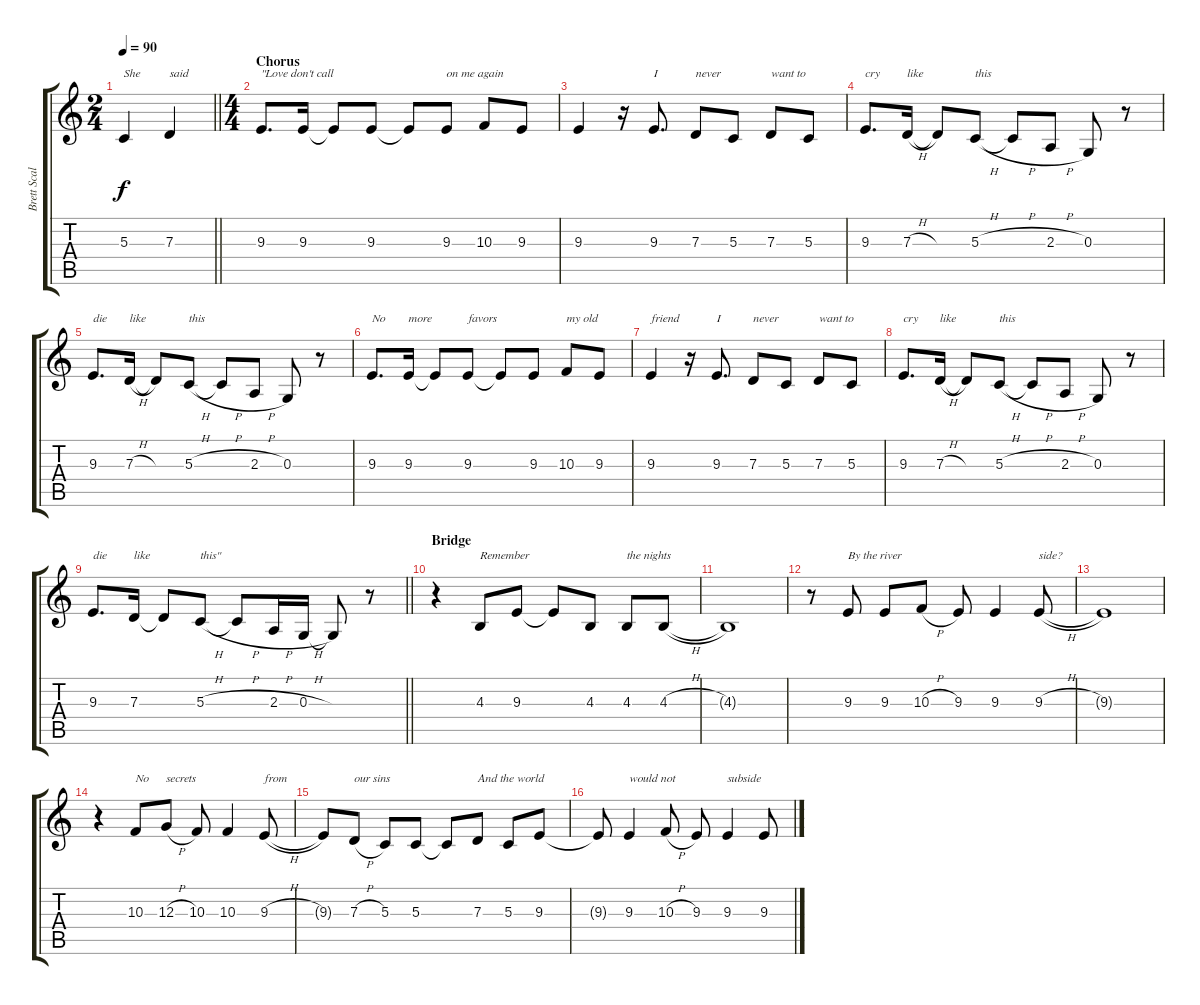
\track ("Brett Scallions (Vocals)" "Brett Scal") {instrument violin}
\staff {score tabs}
\tuning (E4 B3 G3 D3 A2 E2) {hide}
\ts (2 4)
\tempo 90
\clef g2
\barLineRight lightlight
\ks c
5.3.4{txt "She" dy f} 7.3.4{txt "said"} |
\ts (4 4)
\section ("" "Chorus")
9.3.8{d txt "\"Love don't call"} 9.3.16 9.3{t}.8 9.3.8 9.3{t}.8 9.3.8{txt "on me again"} 10.3.8 9.3.8 |
9.3.4 r.16 9.3.8{d txt "I"} 7.3.8{txt "never"} 5.3.8 7.3.8{txt "want to"} 5.3.8 |
9.3.8{d txt "cry"} 7.3{h}.16{txt "like"} 7.3{t}.8 5.3{h}.8{txt "this"} 5.3{h t}.8 2.3{h}.8 0.3.8 r.8 |
9.3.8{d txt "die"} 7.3{h}.16{txt "like"} 7.3{t}.8 5.3{h}.8{txt "this"} 5.3{h t}.8 2.3{h}.8 0.3.8 r.8 |
9.3.8{d txt "No"} 9.3.16{txt "more"} 9.3{t}.8 9.3.8{txt "favors"} 9.3{t}.8 9.3.8 10.3.8{txt "my old"} 9.3.8 |
9.3.4{txt "friend"} r.16 9.3.8{d txt "I"} 7.3.8{txt "never"} 5.3.8 7.3.8{txt "want to"} 5.3.8 |
9.3.8{d txt "cry"} 7.3{h}.16{txt "like"} 7.3{t}.8 5.3{h}.8{txt "this"} 5.3{h t}.8 2.3{h}.8 0.3.8 r.8 |
\barLineRight lightlight
9.3.8{d txt "die"} 7.3.16{txt "like"} 7.3{t}.8 5.3{h}.8{txt "this\""} 5.3{h t}.8 2.3{h}.16 0.3{h}.16 0.3{t}.8 r.8 |
\section ("" "Bridge")
r.4 4.3.8{txt "Remember"} 9.3.8 9.3{t}.8 4.3.8 4.3.8{txt "the nights"} 4.3{h}.8 |
4.3{t}.1 |
r.8 9.3.8{txt "By the river"} 9.3.8 10.3{h}.8 9.3.8 9.3.4 9.3{h}.8{txt "side?"} |
9.3{t}.1 |
r.4 10.3.8{txt "No"} 12.3{h}.8{txt "secrets"} 10.3.8 10.3.4 9.3{h}.8{txt "from"} |
9.3{t}.8 7.3{h}.8{txt "our sins"} 5.3.8 5.3.8 5.3{t}.8 7.3.8{txt "And the world"} 5.3.8 9.3.8 |
9.3{t}.8 9.3.4{txt "would not"} 10.3{h}.8 9.3.8 9.3.4{txt "subside"} 9.3.8
